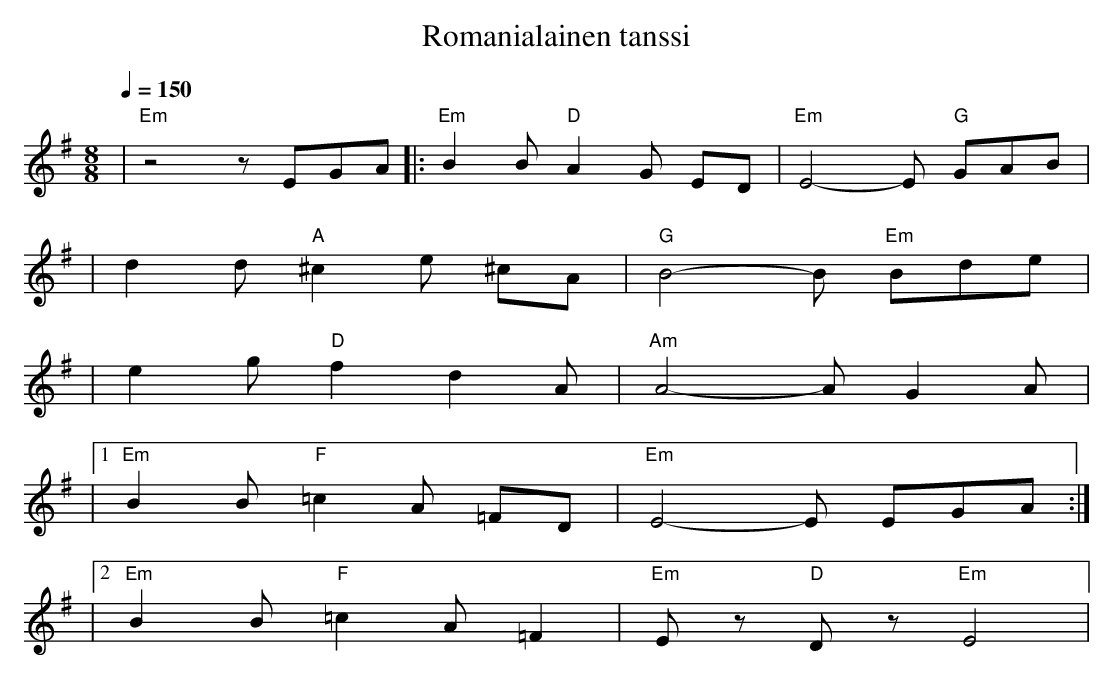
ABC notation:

X:1
T: Romanialainen tanssi
Q: 1/4=150 Vivace
M: 8/8
K: Em
| "Em" z4z EGA |: "Em" B2B "D" A2G ED | "Em" E4-E "G" GAB |
| d2d "A" ^c2e ^cA | "G" B4-B "Em" Bde |
| e2g "D" f2d2 A | "Am" A4-A G2A |
|[1 "Em" B2B "F" =c2A =FD | "Em" E4-E EGA :|
|[2 "Em" B2B "F" =c2A =F2 | "Em" Ez "D" Dz "Em" E4 |
